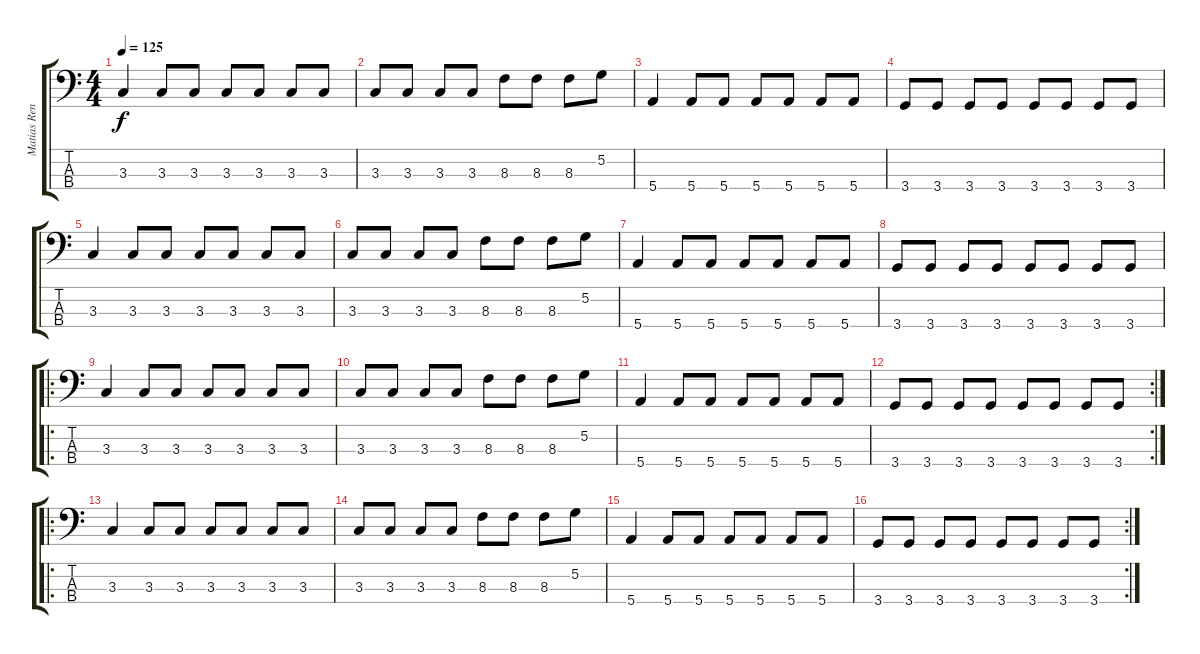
\track ("Matias Renman" "Matias Ren") {instrument electricbasspick}
\staff {score tabs}
\tuning (G2 D2 A1 E1) {hide}
\ts (4 4)
\tempo 125
\clef f4
\ks c
3.3.4{dy f} 3.3.8 3.3.8 3.3.8 3.3.8 3.3.8 3.3.8 |
3.3.8 3.3.8 3.3.8 3.3.8 8.3.8 8.3.8 8.3.8 5.2.8 |
5.4.4 5.4.8 5.4.8 5.4.8 5.4.8 5.4.8 5.4.8 |
3.4.8 3.4.8 3.4.8 3.4.8 3.4.8 3.4.8 3.4.8 3.4.8 |
3.3.4 3.3.8 3.3.8 3.3.8 3.3.8 3.3.8 3.3.8 |
3.3.8 3.3.8 3.3.8 3.3.8 8.3.8 8.3.8 8.3.8 5.2.8 |
5.4.4 5.4.8 5.4.8 5.4.8 5.4.8 5.4.8 5.4.8 |
3.4.8 3.4.8 3.4.8 3.4.8 3.4.8 3.4.8 3.4.8 3.4.8 |
\ro
3.3.4 3.3.8 3.3.8 3.3.8 3.3.8 3.3.8 3.3.8 |
3.3.8 3.3.8 3.3.8 3.3.8 8.3.8 8.3.8 8.3.8 5.2.8 |
5.4.4 5.4.8 5.4.8 5.4.8 5.4.8 5.4.8 5.4.8 |
\rc 2
3.4.8 3.4.8 3.4.8 3.4.8 3.4.8 3.4.8 3.4.8 3.4.8 |
\ro
3.3.4 3.3.8 3.3.8 3.3.8 3.3.8 3.3.8 3.3.8 |
3.3.8 3.3.8 3.3.8 3.3.8 8.3.8 8.3.8 8.3.8 5.2.8 |
5.4.4 5.4.8 5.4.8 5.4.8 5.4.8 5.4.8 5.4.8 |
\rc 2
3.4.8 3.4.8 3.4.8 3.4.8 3.4.8 3.4.8 3.4.8 3.4.8
